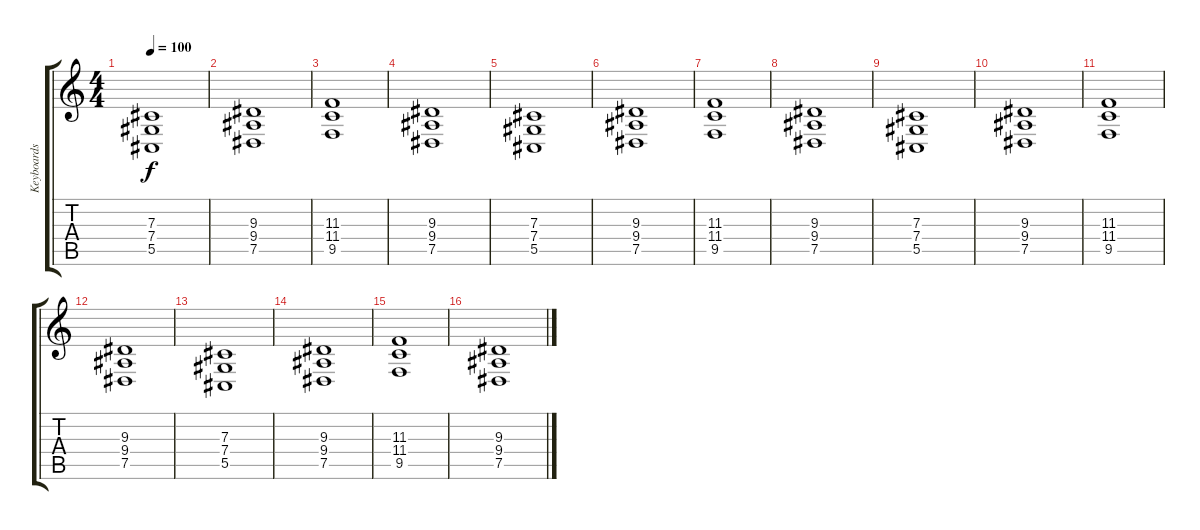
\track ("Keyboards" "Keyboards") {instrument choiraahs}
\staff {score tabs}
\tuning (Eb4 Bb3 Gb3 Db3 Ab2 Eb2) {hide}
\ts (4 4)
\tempo 100
\clef g2
\ks c
(7.3 7.4 5.5).1{dy f} |
(9.3 9.4 7.5).1 |
(11.3 11.4 9.5).1 |
(9.3 9.4 7.5).1 |
(7.3 7.4 5.5).1 |
(9.3 9.4 7.5).1 |
(11.3 11.4 9.5).1 |
(9.3 9.4 7.5).1 |
(7.3 7.4 5.5).1 |
(9.3 9.4 7.5).1 |
(11.3 11.4 9.5).1 |
(9.3 9.4 7.5).1 |
(7.3 7.4 5.5).1 |
(9.3 9.4 7.5).1 |
(11.3 11.4 9.5).1 |
(9.3 9.4 7.5).1
